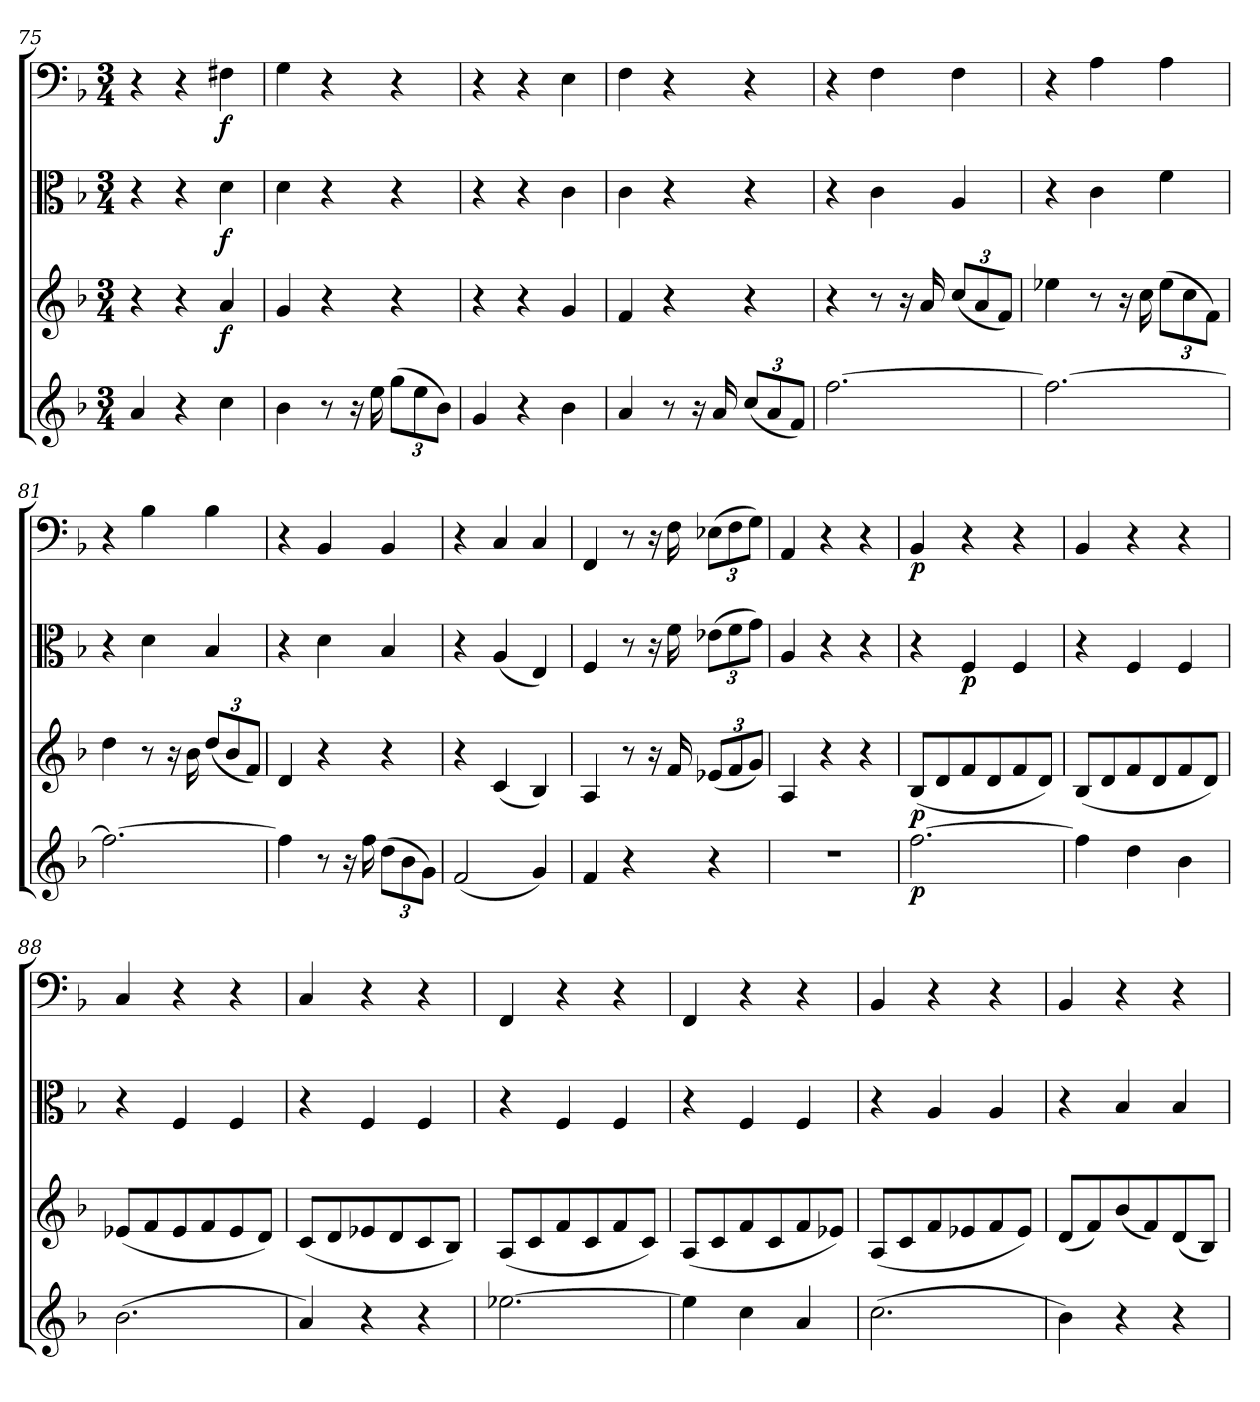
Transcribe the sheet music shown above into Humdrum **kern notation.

**kern	**dynam	**kern	**dynam	**kern	**dynam	**kern	**dynam
*part4	*part4	*part3	*part3	*part2	*part2	*part1	*part1
*staff4	*staff4	*staff3	*staff3	*staff2	*staff2	*staff1	*staff1
*clefG2	*	*clefG2	*	*clefC3	*	*clefF4	*
*k[b-]	*	*k[b-]	*	*k[b-]	*	*k[b-]	*
*F:	*	*F:	*	*F:	*	*F:	*
*M3/4	*	*M3/4	*	*M3/4	*	*M3/4	*
=75	=75	=75	=75	=75	=75	=75	=75
4a/	.	4r	.	4r	.	4r	.
4r	.	4r	.	4r	.	4r	.
4cc\	.	4a/	f	4d\	f	4F#X\	f
=76	=76	=76	=76	=76	=76	=76	=76
4b-\	.	4g/	.	4d\	.	4G\	.
8r	.	4r	.	4r	.	4r	.
16r	.	.	.	.	.	.	.
16ee\	.	.	.	.	.	.	.
(12gg\L	.	4r	.	4r	.	4r	.
12ee\	.	.	.	.	.	.	.
12b-\J)	.	.	.	.	.	.	.
=77	=77	=77	=77	=77	=77	=77	=77
4g/	.	4r	.	4r	.	4r	.
4r	.	4r	.	4r	.	4r	.
4b-\	.	4g/	.	4c\	.	4E\	.
=78	=78	=78	=78	=78	=78	=78	=78
4a/	.	4f/	.	4c\	.	4F\	.
8r	.	4r	.	4r	.	4r	.
16r	.	.	.	.	.	.	.
16a/	.	.	.	.	.	.	.
(12cc/L	.	4r	.	4r	.	4r	.
12a/	.	.	.	.	.	.	.
12f/J)	.	.	.	.	.	.	.
=79	=79	=79	=79	=79	=79	=79	=79
[2.ff\	.	4r	.	4r	.	4r	.
.	.	8r	.	4c\	.	4F\	.
.	.	16r	.	.	.	.	.
.	.	16a/	.	.	.	.	.
.	.	(12cc/L	.	4A/	.	4F\	.
.	.	12a/	.	.	.	.	.
.	.	12f/J)	.	.	.	.	.
=80	=80	=80	=80	=80	=80	=80	=80
2.ff\_	.	4ee-X\	.	4r	.	4r	.
.	.	8r	.	4c\	.	4A\	.
.	.	16r	.	.	.	.	.
.	.	16cc\	.	.	.	.	.
.	.	(12ee-\L	.	4f\	.	4A\	.
.	.	12cc\	.	.	.	.	.
.	.	12f\J)	.	.	.	.	.
=81	=81	=81	=81	=81	=81	=81	=81
2.ff\_	.	4dd\	.	4r	.	4r	.
.	.	8r	.	4d\	.	4B-\	.
.	.	16r	.	.	.	.	.
.	.	16b-\	.	.	.	.	.
.	.	(12dd/L	.	4B-/	.	4B-\	.
.	.	12b-/	.	.	.	.	.
.	.	12f/J)	.	.	.	.	.
=82	=82	=82	=82	=82	=82	=82	=82
4ff\]	.	4d/	.	4r	.	4r	.
8r	.	4r	.	4d\	.	4BB-/	.
16r	.	.	.	.	.	.	.
16ff\	.	.	.	.	.	.	.
(12dd\L	.	4r	.	4B-/	.	4BB-/	.
12b-\	.	.	.	.	.	.	.
12g\J)	.	.	.	.	.	.	.
=83	=83	=83	=83	=83	=83	=83	=83
(2f/	.	4r	.	4r	.	4r	.
.	.	(4c/	.	(4A/	.	4C/	.
4g/)	.	4B-/)	.	4E/)	.	4C/	.
=84	=84	=84	=84	=84	=84	=84	=84
4f/	.	4A/	.	4F/	.	4FF/	.
4r	.	8r	.	8r	.	8r	.
.	.	16r	.	16r	.	16r	.
.	.	16f/	.	16f\	.	16F\	.
4r	.	(12e-X/L	.	(12e-X\L	.	(12E-X\L	.
.	.	12f/	.	12f\	.	12F\	.
.	.	12g/J)	.	12g\J)	.	12G\J)	.
=85	=85	=85	=85	=85	=85	=85	=85
2.r	.	4A/	.	4A/	.	4AA/	.
.	.	4r	.	4r	.	4r	.
.	.	4r	.	4r	.	4r	.
=86	=86	=86	=86	=86	=86	=86	=86
[2.ff\	p	(8B-/L	p	4r	.	4BB-/	p
.	.	8d/	.	.	.	.	.
.	.	8f/	.	4F/	p	4r	.
.	.	8d/	.	.	.	.	.
.	.	8f/	.	4F/	.	4r	.
.	.	8d/J)	.	.	.	.	.
=87	=87	=87	=87	=87	=87	=87	=87
4ff\]	.	(8B-/L	.	4r	.	4BB-/	.
.	.	8d/	.	.	.	.	.
4dd\	.	8f/	.	4F/	.	4r	.
.	.	8d/	.	.	.	.	.
4b-\	.	8f/	.	4F/	.	4r	.
.	.	8d/J)	.	.	.	.	.
=88	=88	=88	=88	=88	=88	=88	=88
(2.b-\	.	(8e-X/L	.	4r	.	4C/	.
.	.	8f/	.	.	.	.	.
.	.	8e-/	.	4F/	.	4r	.
.	.	8f/	.	.	.	.	.
.	.	8e-/	.	4F/	.	4r	.
.	.	8d/J)	.	.	.	.	.
=89	=89	=89	=89	=89	=89	=89	=89
4a/)	.	(8c/L	.	4r	.	4C/	.
.	.	8d/	.	.	.	.	.
4r	.	8e-X/	.	4F/	.	4r	.
.	.	8d/	.	.	.	.	.
4r	.	8c/	.	4F/	.	4r	.
.	.	8B-/J)	.	.	.	.	.
=90	=90	=90	=90	=90	=90	=90	=90
[2.ee-X\	.	(8A/L	.	4r	.	4FF/	.
.	.	8c/	.	.	.	.	.
.	.	8f/	.	4F/	.	4r	.
.	.	8c/	.	.	.	.	.
.	.	8f/	.	4F/	.	4r	.
.	.	8c/J)	.	.	.	.	.
=91	=91	=91	=91	=91	=91	=91	=91
4ee-\]	.	(8A/L	.	4r	.	4FF/	.
.	.	8c/	.	.	.	.	.
4cc\	.	8f/	.	4F/	.	4r	.
.	.	8c/	.	.	.	.	.
4a/	.	8f/	.	4F/	.	4r	.
.	.	8e-X/J)	.	.	.	.	.
=92	=92	=92	=92	=92	=92	=92	=92
(2.cc\	.	(8A/L	.	4r	.	4BB-/	.
.	.	8c/	.	.	.	.	.
.	.	8f/	.	4A/	.	4r	.
.	.	8e-X/	.	.	.	.	.
.	.	8f/	.	4A/	.	4r	.
.	.	8e-/J)	.	.	.	.	.
=93	=93	=93	=93	=93	=93	=93	=93
4b-\)	.	(8d/L	.	4r	.	4BB-/	.
.	.	8f/)	.	.	.	.	.
4r	.	(8b-/	.	4B-/	.	4r	.
.	.	8f/)	.	.	.	.	.
4r	.	(8d/	.	4B-/	.	4r	.
.	.	8B-/J)	.	.	.	.	.
=	=	=	=	=	=	=	=
*-	*-	*-	*-	*-	*-	*-	*-
